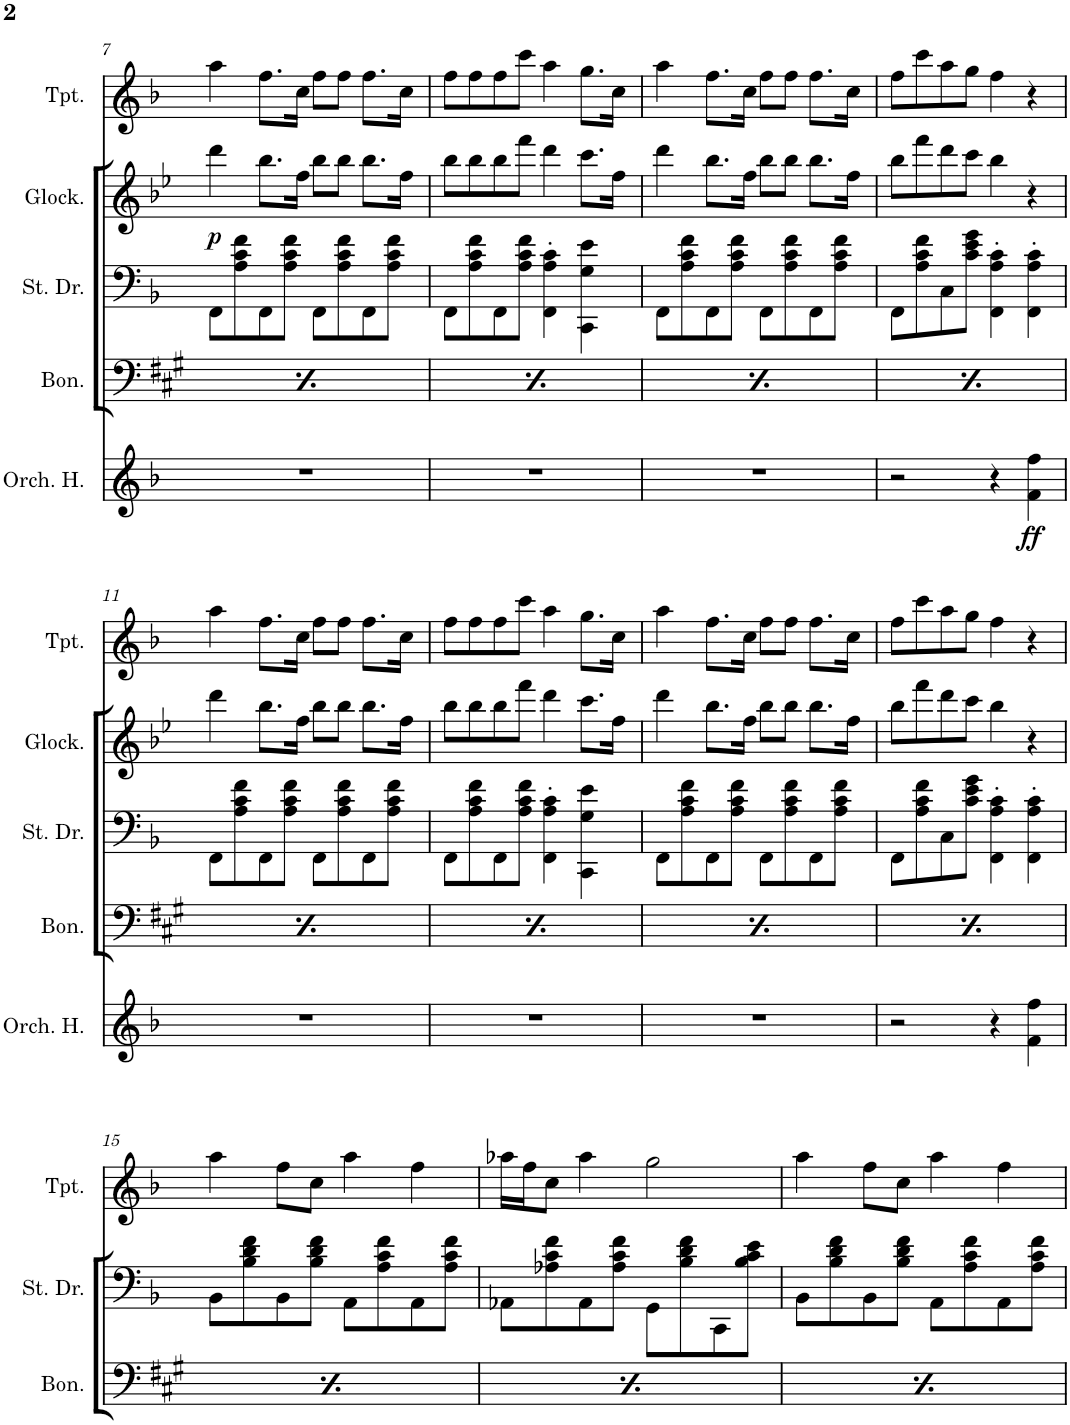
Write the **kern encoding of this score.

**kern	**dynam	**kern	**dynam	**kern	**kern	**dynam	**kern	**kern
*part6	*part6	*part5	*part5	*part4	*part3	*part3	*part2	*part1
*staff6	*staff6	*staff5	*staff5	*staff4	*staff3	*staff3	*staff2	*staff1
*I"Orchestra Hit	*	*I"Bongos	*	*I"Steel Drums	*I"Glockenspiel	*	*I"Trumpet	*I"Ocarina
*I'Orch. H.	*	*I'Bon.	*	*I'St. Dr.	*I'Glock.	*	*I'Tpt.	*I'Oc.
!!LO:PB:g=z
*clefG2	*	*clefF4	*	*clefF4	*clefG2	*	*clefG2	*clefG2
*	*	*Trd-2c-3	*	*	*	*	*Trd1c2	*
*k[b-]	*	*k[f#c#g#]	*	*k[b-]	*k[b-e-]	*	*k[b-]	*k[b-]
*M4/4	*	*M4/4	*	*M4/4	*M4/4	*	*M4/4	*M4/4
*met(c)	*	*met(c)	*	*met(c)	*met(c)	*	*met(c)	*met(c)
=7	=7	=7	=7	=7	=7	=7	=7	=7
!	!	!	!LO:DY:b	!	!	!LO:DY:b	!	!
1r	.	8.A\L	ff	8FF\L	4ddd\	p	4aa\	1r
.	.	.	.	8A\ 8c\ 8f\	.	.	.	.
.	.	16E\Jk	.	.	.	.	.	.
.	.	8F#\L	.	8FF\	8.bb-\L	.	8.ff\L	.
.	.	[8A\J	.	8A\ 8c\ 8f\J	.	.	.	.
.	.	.	.	.	16ff\Jk	.	16cc\Jk	.
.	.	16A\LL]	.	8FF\L	8bb-\L	.	8ff\L	.
.	.	16E\J	.	.	.	.	.	.
.	.	8F#\J	.	8A\ 8c\ 8f\	8bb-\J	.	8ff\J	.
.	.	16A\LL	.	8FF\	8.bb-\L	.	8.ff\L	.
.	.	16c#\	.	.	.	.	.	.
.	.	16E\	.	8A\ 8c\ 8f\J	.	.	.	.
.	.	16F#\JJ	.	.	16ff\Jk	.	16cc\Jk	.
=8	=8	=8	=8	=8	=8	=8	=8	=8
!	!	!	!LO:DY:b	!	!	!	!	!
1r	.	8.A\L	ff	8FF\L	8bb-\L	.	8ff\L	1r
.	.	.	.	8A\ 8c\ 8f\	8bb-\	.	8ff\	.
.	.	16E\Jk	.	.	.	.	.	.
.	.	8F#\L	.	8FF\	8bb-\	.	8ff\	.
.	.	[8A\J	.	8A\ 8c\ 8f\J	8fff\J	.	8ccc\J	.
.	.	16A\LL]	.	4FF\' 4A\' 4c\'	4ddd\	.	4aa\	.
.	.	16E\J	.	.	.	.	.	.
.	.	8F#\J	.	.	.	.	.	.
.	.	16A\LL	.	4CC\ 4G\ 4e\	8.ccc\L	.	8.gg\L	.
.	.	16c#\	.	.	.	.	.	.
.	.	16E\	.	.	.	.	.	.
.	.	16F#\JJ	.	.	16ff\Jk	.	16cc\Jk	.
=9	=9	=9	=9	=9	=9	=9	=9	=9
!	!	!	!LO:DY:b	!	!	!	!	!
1r	.	8.A\L	ff	8FF\L	4ddd\	.	4aa\	1r
.	.	.	.	8A\ 8c\ 8f\	.	.	.	.
.	.	16E\Jk	.	.	.	.	.	.
.	.	8F#\L	.	8FF\	8.bb-\L	.	8.ff\L	.
.	.	[8A\J	.	8A\ 8c\ 8f\J	.	.	.	.
.	.	.	.	.	16ff\Jk	.	16cc\Jk	.
.	.	16A\LL]	.	8FF\L	8bb-\L	.	8ff\L	.
.	.	16E\J	.	.	.	.	.	.
.	.	8F#\J	.	8A\ 8c\ 8f\	8bb-\J	.	8ff\J	.
.	.	16A\LL	.	8FF\	8.bb-\L	.	8.ff\L	.
.	.	16c#\	.	.	.	.	.	.
.	.	16E\	.	8A\ 8c\ 8f\J	.	.	.	.
.	.	16F#\JJ	.	.	16ff\Jk	.	16cc\Jk	.
=10	=10	=10	=10	=10	=10	=10	=10	=10
!	!	!	!LO:DY:b	!	!	!	!	!
2r	.	8.A\L	ff	8FF\L	8bb-\L	.	8ff\L	1r
.	.	.	.	8A\ 8c\ 8f\	8fff\	.	8ccc\	.
.	.	16E\Jk	.	.	.	.	.	.
.	.	8F#\L	.	8C\	8ddd\	.	8aa\	.
.	.	[8A\J	.	8c\ 8e\ 8g\J	8ccc\J	.	8gg\J	.
4r	.	16A\LL]	.	4FF\' 4A\' 4c\'	4bb-\	.	4ff\	.
.	.	16E\J	.	.	.	.	.	.
.	.	8F#\J	.	.	.	.	.	.
!	!LO:DY:b	!	!	!	!	!	!	!
4f\ 4ff\	ff	16A\LL	.	4FF\' 4A\' 4c\'	4r	.	4r	.
.	.	16c#\	.	.	.	.	.	.
.	.	16E\	.	.	.	.	.	.
.	.	16F#\JJ	.	.	.	.	.	.
!!LO:LB:g=z
=11	=11	=11	=11	=11	=11	=11	=11	=11
!	!	!	!LO:DY:b	!	!	!	!	!
1r	.	8.A\L	ff	8FF\L	4ddd\	.	4aa\	1r
.	.	.	.	8A\ 8c\ 8f\	.	.	.	.
.	.	16E\Jk	.	.	.	.	.	.
.	.	8F#\L	.	8FF\	8.bb-\L	.	8.ff\L	.
.	.	[8A\J	.	8A\ 8c\ 8f\J	.	.	.	.
.	.	.	.	.	16ff\Jk	.	16cc\Jk	.
.	.	16A\LL]	.	8FF\L	8bb-\L	.	8ff\L	.
.	.	16E\J	.	.	.	.	.	.
.	.	8F#\J	.	8A\ 8c\ 8f\	8bb-\J	.	8ff\J	.
.	.	16A\LL	.	8FF\	8.bb-\L	.	8.ff\L	.
.	.	16c#\	.	.	.	.	.	.
.	.	16E\	.	8A\ 8c\ 8f\J	.	.	.	.
.	.	16F#\JJ	.	.	16ff\Jk	.	16cc\Jk	.
=12	=12	=12	=12	=12	=12	=12	=12	=12
!	!	!	!LO:DY:b	!	!	!	!	!
1r	.	8.A\L	ff	8FF\L	8bb-\L	.	8ff\L	1r
.	.	.	.	8A\ 8c\ 8f\	8bb-\	.	8ff\	.
.	.	16E\Jk	.	.	.	.	.	.
.	.	8F#\L	.	8FF\	8bb-\	.	8ff\	.
.	.	[8A\J	.	8A\ 8c\ 8f\J	8fff\J	.	8ccc\J	.
.	.	16A\LL]	.	4FF\' 4A\' 4c\'	4ddd\	.	4aa\	.
.	.	16E\J	.	.	.	.	.	.
.	.	8F#\J	.	.	.	.	.	.
.	.	16A\LL	.	4CC\ 4G\ 4e\	8.ccc\L	.	8.gg\L	.
.	.	16c#\	.	.	.	.	.	.
.	.	16E\	.	.	.	.	.	.
.	.	16F#\JJ	.	.	16ff\Jk	.	16cc\Jk	.
=13	=13	=13	=13	=13	=13	=13	=13	=13
!	!	!	!LO:DY:b	!	!	!	!	!
1r	.	8.A\L	ff	8FF\L	4ddd\	.	4aa\	1r
.	.	.	.	8A\ 8c\ 8f\	.	.	.	.
.	.	16E\Jk	.	.	.	.	.	.
.	.	8F#\L	.	8FF\	8.bb-\L	.	8.ff\L	.
.	.	[8A\J	.	8A\ 8c\ 8f\J	.	.	.	.
.	.	.	.	.	16ff\Jk	.	16cc\Jk	.
.	.	16A\LL]	.	8FF\L	8bb-\L	.	8ff\L	.
.	.	16E\J	.	.	.	.	.	.
.	.	8F#\J	.	8A\ 8c\ 8f\	8bb-\J	.	8ff\J	.
.	.	16A\LL	.	8FF\	8.bb-\L	.	8.ff\L	.
.	.	16c#\	.	.	.	.	.	.
.	.	16E\	.	8A\ 8c\ 8f\J	.	.	.	.
.	.	16F#\JJ	.	.	16ff\Jk	.	16cc\Jk	.
=14	=14	=14	=14	=14	=14	=14	=14	=14
!	!	!	!LO:DY:b	!	!	!	!	!
2r	.	8.A\L	ff	8FF\L	8bb-\L	.	8ff\L	1r
.	.	.	.	8A\ 8c\ 8f\	8fff\	.	8ccc\	.
.	.	16E\Jk	.	.	.	.	.	.
.	.	8F#\L	.	8C\	8ddd\	.	8aa\	.
.	.	[8A\J	.	8c\ 8e\ 8g\J	8ccc\J	.	8gg\J	.
4r	.	16A\LL]	.	4FF\' 4A\' 4c\'	4bb-\	.	4ff\	.
.	.	16E\J	.	.	.	.	.	.
.	.	8F#\J	.	.	.	.	.	.
4f\ 4ff\	.	16A\LL	.	4FF\' 4A\' 4c\'	4r	.	4r	.
.	.	16c#\	.	.	.	.	.	.
.	.	16E\	.	.	.	.	.	.
.	.	16F#\JJ	.	.	.	.	.	.
!!LO:LB:g=z
=15	=15	=15	=15	=15	=15	=15	=15	=15
!	!	!	!LO:DY:b	!	!	!	!	!
1r	.	8.A\L	ff	8BB-\L	1r	.	4aa\	1r
.	.	.	.	8B-\ 8d\ 8f\	.	.	.	.
.	.	16E\Jk	.	.	.	.	.	.
.	.	8F#\L	.	8BB-\	.	.	8ff\L	.
.	.	[8A\J	.	8B-\ 8d\ 8f\J	.	.	8cc\J	.
.	.	16A\LL]	.	8AA\L	.	.	4aa\	.
.	.	16E\J	.	.	.	.	.	.
.	.	8F#\J	.	8A\ 8c\ 8f\	.	.	.	.
.	.	16A\LL	.	8AA\	.	.	4ff\	.
.	.	16c#\	.	.	.	.	.	.
.	.	16E\	.	8A\ 8c\ 8f\J	.	.	.	.
.	.	16F#\JJ	.	.	.	.	.	.
=16	=16	=16	=16	=16	=16	=16	=16	=16
!	!	!	!LO:DY:b	!	!	!	!	!
1r	.	8.A\L	ff	8AA-X\L	1r	.	16aa-X\LL	1r
.	.	.	.	.	.	.	16ff\J	.
.	.	.	.	8A-X\ 8c\ 8f\	.	.	8cc\J	.
.	.	16E\Jk	.	.	.	.	.	.
.	.	8F#\L	.	8AA-\	.	.	4aa-\	.
.	.	[8A\J	.	8A-\ 8c\ 8f\J	.	.	.	.
.	.	16A\LL]	.	8GG\L	.	.	2gg\	.
.	.	16E\J	.	.	.	.	.	.
.	.	8F#\J	.	8B-\ 8d\ 8f\	.	.	.	.
.	.	16A\LL	.	8CC\	.	.	.	.
.	.	16c#\	.	.	.	.	.	.
.	.	16E\	.	8B-\ 8c\ 8e\J	.	.	.	.
.	.	16F#\JJ	.	.	.	.	.	.
=17	=17	=17	=17	=17	=17	=17	=17	=17
!	!	!	!LO:DY:b	!	!	!	!	!
1r	.	8.A\L	ff	8BB-\L	1r	.	4aa\	1r
.	.	.	.	8B-\ 8d\ 8f\	.	.	.	.
.	.	16E\Jk	.	.	.	.	.	.
.	.	8F#\L	.	8BB-\	.	.	8ff\L	.
.	.	[8A\J	.	8B-\ 8d\ 8f\J	.	.	8cc\J	.
.	.	16A\LL]	.	8AA\L	.	.	4aa\	.
.	.	16E\J	.	.	.	.	.	.
.	.	8F#\J	.	8A\ 8c\ 8f\	.	.	.	.
.	.	16A\LL	.	8AA\	.	.	4ff\	.
.	.	16c#\	.	.	.	.	.	.
.	.	16E\	.	8A\ 8c\ 8f\J	.	.	.	.
.	.	16F#\JJ	.	.	.	.	.	.
=	=	=	=	=	=	=	=	=
*-	*-	*-	*-	*-	*-	*-	*-	*-
